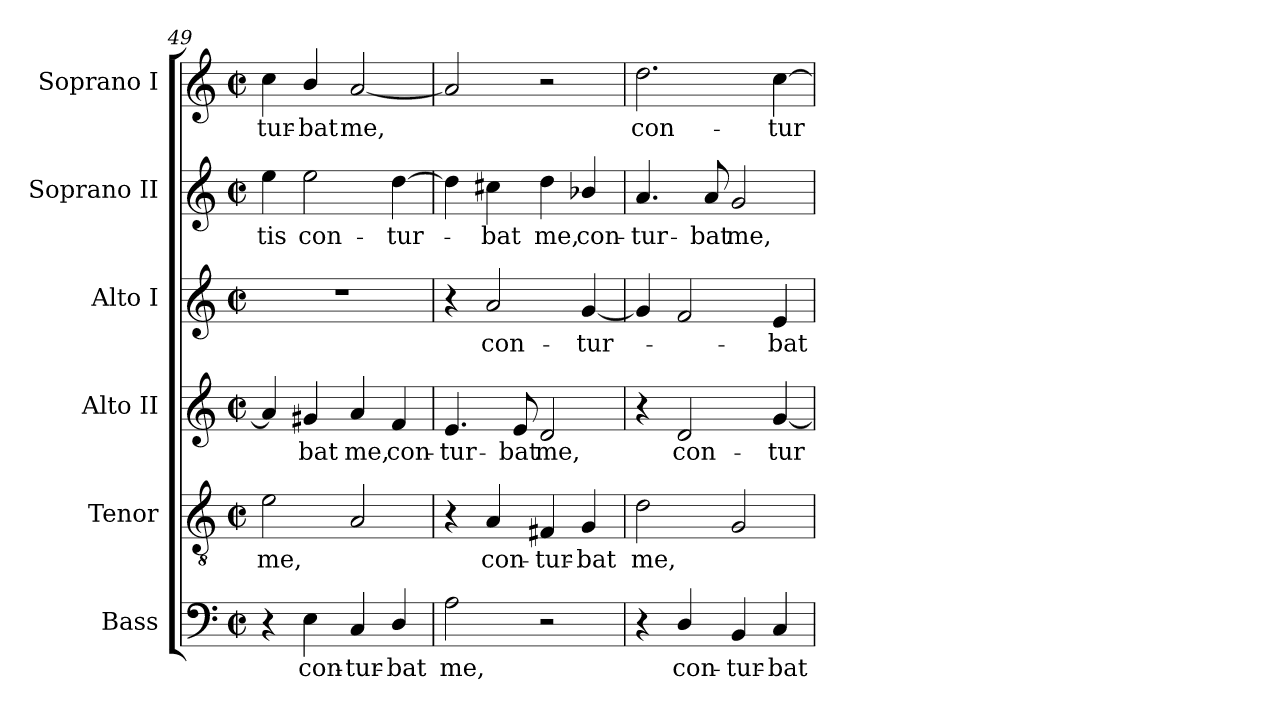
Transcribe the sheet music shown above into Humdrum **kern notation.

**kern	**text	**kern	**text	**kern	**text	**kern	**text	**kern	**text	**kern	**text
*part6	*part6	*part5	*part5	*part4	*part4	*part3	*part3	*part2	*part2	*part1	*part1
*staff6	*staff6	*staff5	*staff5	*staff4	*staff4	*staff3	*staff3	*staff2	*staff2	*staff1	*staff1
*I"Bass	*	*I"Tenor	*	*I"Alto II	*	*I"Alto I	*	*I"Soprano II	*	*I"Soprano I	*
*I'B.	*	*I'T.	*	*I'A2.	*	*I'A1.	*	*I'S2.	*	*I'S1.	*
*clefF4	*	*clefGv2	*	*clefG2	*	*clefG2	*	*clefG2	*	*clefG2	*
*	*	*ITrd7c12	*	*	*	*	*	*	*	*	*
*k[]	*	*k[]	*	*k[]	*	*k[]	*	*k[]	*	*k[]	*
*C:	*	*C:	*	*C:	*	*C:	*	*C:	*	*C:	*
*M2/2	*	*M2/2	*	*M2/2	*	*M2/2	*	*M2/2	*	*M2/2	*
*met(c|)	*	*met(c|)	*	*met(c|)	*	*met(c|)	*	*met(c|)	*	*met(c|)	*
=49	=49	=49	=49	=49	=49	=49	=49	=49	=49	=49	=49
!	!	!	!LO:LY:b:color=#000000	!	!	!	!	!	!	!	!
!	!	!	!	!	!	!	!	!	!LO:LY:b:color=#000000	!	!
!	!	!	!	!	!	!	!	!	!	!	!LO:LY:b:color=#000000
4r	.	2Ei\	me,	4ai/]	.	1r	.	4eei\	-tis	4cci\	-tur-
!	!LO:LY:b:color=#000000	!	!	!	!	!	!	!	!	!	!
!	!	!	!	!	!LO:LY:b:color=#000000	!	!	!	!	!	!
!	!	!	!	!	!	!	!	!	!LO:LY:b:color=#000000	!	!
!	!	!	!	!	!	!	!	!	!	!	!LO:LY:b:color=#000000
4Ei\	con-	.	.	4g#Xi/	-bat	.	.	2eei\	con-	4bi/	-bat
!	!LO:LY:b:color=#000000	!	!	!	!	!	!	!	!	!	!
!	!	!	!	!	!LO:LY:b:color=#000000	!	!	!	!	!	!
!	!	!	!	!	!	!	!	!	!	!	!LO:LY:b:color=#000000
4Ci/	-tur-	2AAi/	.	4ai/	me,	.	.	.	.	[2ai/	me,
!	!LO:LY:b:color=#000000	!	!	!	!	!	!	!	!	!	!
!	!	!	!	!	!LO:LY:b:color=#000000	!	!	!	!	!	!
!	!	!	!	!	!	!	!	!	!LO:LY:b:color=#000000	!	!
4Di/	-bat	.	.	4fi/	con-	.	.	[4ddi\	-tur-	.	.
=50	=50	=50	=50	=50	=50	=50	=50	=50	=50	=50	=50
!	!LO:LY:b:color=#000000	!	!	!	!	!	!	!	!	!	!
!	!	!	!	!	!LO:LY:b:color=#000000	!	!	!	!	!	!
2Ai\	me,	4r	.	4.ei/	-tur-	4r	.	4ddi\]	.	2ai/]	.
!	!	!	!LO:LY:b:color=#000000	!	!	!	!	!	!	!	!
!	!	!	!	!	!	!	!LO:LY:b:color=#000000	!	!	!	!
!	!	!	!	!	!	!	!	!	!LO:LY:b:color=#000000	!	!
.	.	4AAi/	con-	.	.	2ai/	con-	4cc#Xi\	-bat	.	.
!	!	!	!	!	!LO:LY:b:color=#000000	!	!	!	!	!	!
.	.	.	.	8ei/	-bat	.	.	.	.	.	.
!	!	!	!LO:LY:b:color=#000000	!	!	!	!	!	!	!	!
!	!	!	!	!	!LO:LY:b:color=#000000	!	!	!	!	!	!
!	!	!	!	!	!	!	!	!	!LO:LY:b:color=#000000	!	!
2r	.	4FF#Xi/	-tur-	2di/	me,	.	.	4ddi\	me,	2r	.
!	!	!	!LO:LY:b:color=#000000	!	!	!	!	!	!	!	!
!	!	!	!	!	!	!	!LO:LY:b:color=#000000	!	!	!	!
!	!	!	!	!	!	!	!	!	!LO:LY:b:color=#000000	!	!
.	.	4GGi/	-bat	.	.	[4gi/	-tur-	4b-Xi/	con-	.	.
!!LO:LB:g=z
=51	=51	=51	=51	=51	=51	=51	=51	=51	=51	=51	=51
!	!	!	!LO:LY:b:color=#000000	!	!	!	!	!	!	!	!
!	!	!	!	!	!	!	!	!	!LO:LY:b:color=#000000	!	!
!	!	!	!	!	!	!	!	!	!	!	!LO:LY:b:color=#000000
4r	.	2Di\	me,	4r	.	4gi/]	.	4.ai/	-tur-	2.ddi\	con-
!	!LO:LY:b:color=#000000	!	!	!	!	!	!	!	!	!	!
!	!	!	!	!	!LO:LY:b:color=#000000	!	!	!	!	!	!
4Di/	con-	.	.	2di/	con-	2fi/	.	.	.	.	.
!	!	!	!	!	!	!	!	!	!LO:LY:b:color=#000000	!	!
.	.	.	.	.	.	.	.	8ai/	-bat	.	.
!	!LO:LY:b:color=#000000	!	!	!	!	!	!	!	!	!	!
!	!	!	!	!	!	!	!	!	!LO:LY:b:color=#000000	!	!
4BBi/	-tur-	2GGi/	.	.	.	.	.	2gi/	me,	.	.
!	!LO:LY:b:color=#000000	!	!	!	!	!	!	!	!	!	!
!	!	!	!	!	!LO:LY:b:color=#000000	!	!	!	!	!	!
!	!	!	!	!	!	!	!LO:LY:b:color=#000000	!	!	!	!
!	!	!	!	!	!	!	!	!	!	!	!LO:LY:b:color=#000000
4Ci/	-bat	.	.	[4gi/	-tur-	4ei/	-bat	.	.	[4cci\	-tur-
=	=	=	=	=	=	=	=	=	=	=	=
*-	*-	*-	*-	*-	*-	*-	*-	*-	*-	*-	*-
